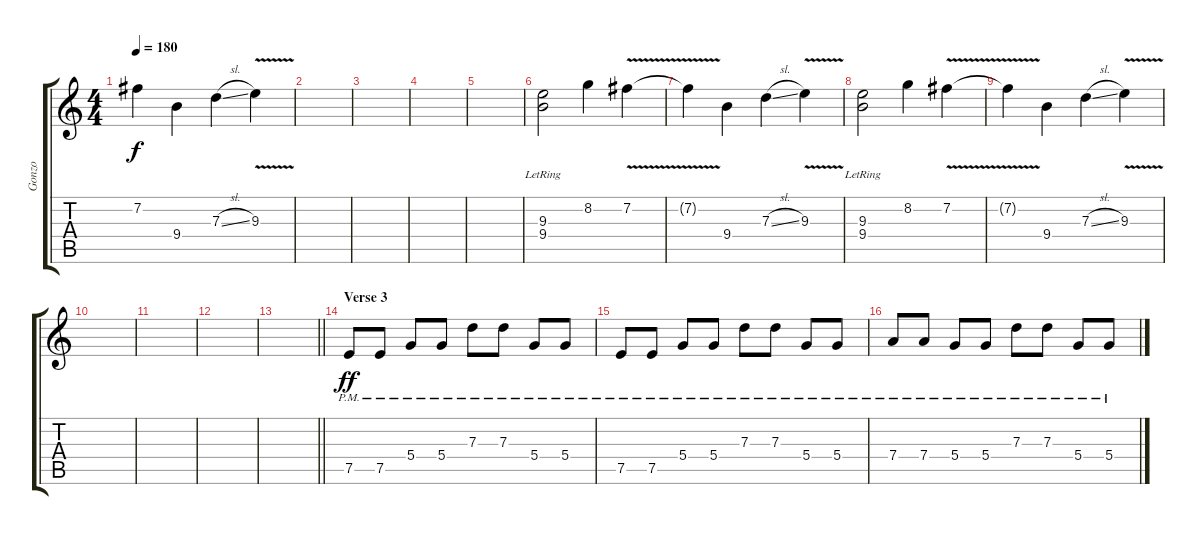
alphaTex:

\track ("Gonzo" "Gonzo") {instrument distortionguitar}
\staff {score tabs}
\tuning (E4 B3 G3 D3 A2 E2) {hide}
\ts (4 4)
\tempo 180
\clef g2
\ks c
7.2{t}.4{dy f} 9.4.4 7.3{sl}.4 9.3{v}.4 |
|
|
|
|
(9.3{lr} 9.4{lr}).2 8.2.4 7.2{v}.4 |
7.2{t}.4 9.4.4 7.3{sl}.4 9.3{v}.4 |
(9.3{lr} 9.4{lr}).2 8.2.4 7.2{v}.4 |
7.2{t}.4 9.4.4 7.3{sl}.4 9.3{v}.4 |
|
|
|
\barLineRight lightlight
|
\section ("" "Verse 3")
7.5{pm}.8{dy ff} 7.5{pm}.8 5.4{pm}.8 5.4{pm}.8 7.3{pm}.8 7.3{pm}.8 5.4{pm}.8 5.4{pm}.8 |
7.5{pm}.8 7.5{pm}.8 5.4{pm}.8 5.4{pm}.8 7.3{pm}.8 7.3{pm}.8 5.4{pm}.8 5.4{pm}.8 |
7.4{pm}.8 7.4{pm}.8 5.4{pm}.8 5.4{pm}.8 7.3{pm}.8 7.3{pm}.8 5.4{pm}.8 5.4{pm}.8
